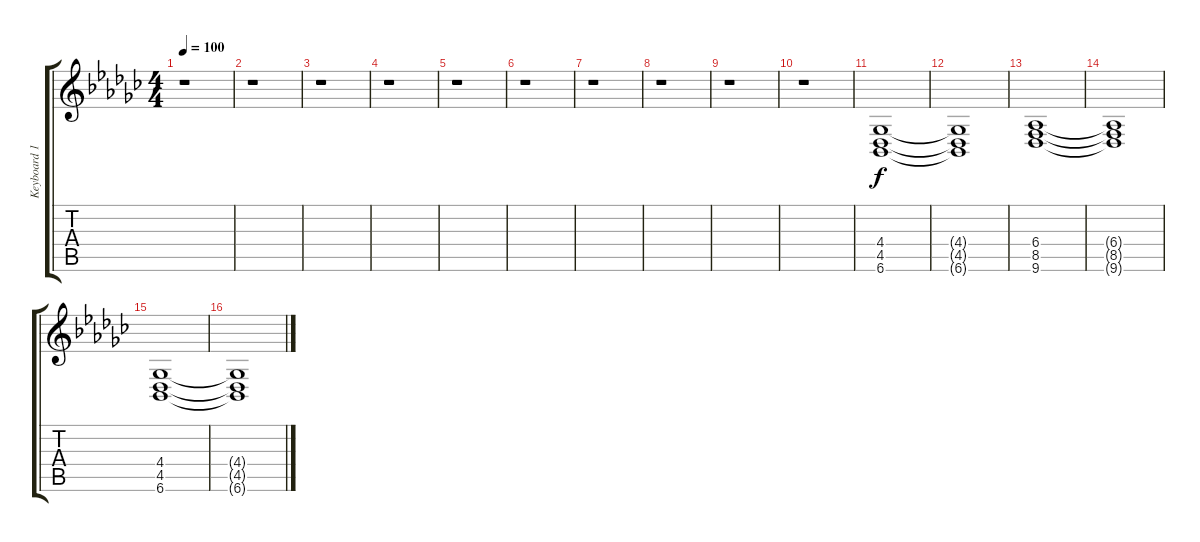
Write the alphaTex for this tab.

\track ("Keyboard 1" "Keyboard 1") {instrument stringensemble1}
\staff {score tabs}
\tuning (E4 B3 G3 D3 A2 E2) {hide}
\ts (4 4)
\tempo 100
\clef g2
\ks gb
r.1{dy f} |
r.1 |
r.1 |
r.1 |
r.1 |
r.1 |
r.1 |
r.1 |
r.1 |
r.1 |
(4.4 4.5 6.6).1 |
(4.4{t} 4.5{t} 6.6{t}).1 |
(6.4 8.5 9.6).1 |
(6.4{t} 8.5{t} 9.6{t}).1 |
(4.4 4.5 6.6).1 |
(4.4{t} 4.5{t} 6.6{t}).1
